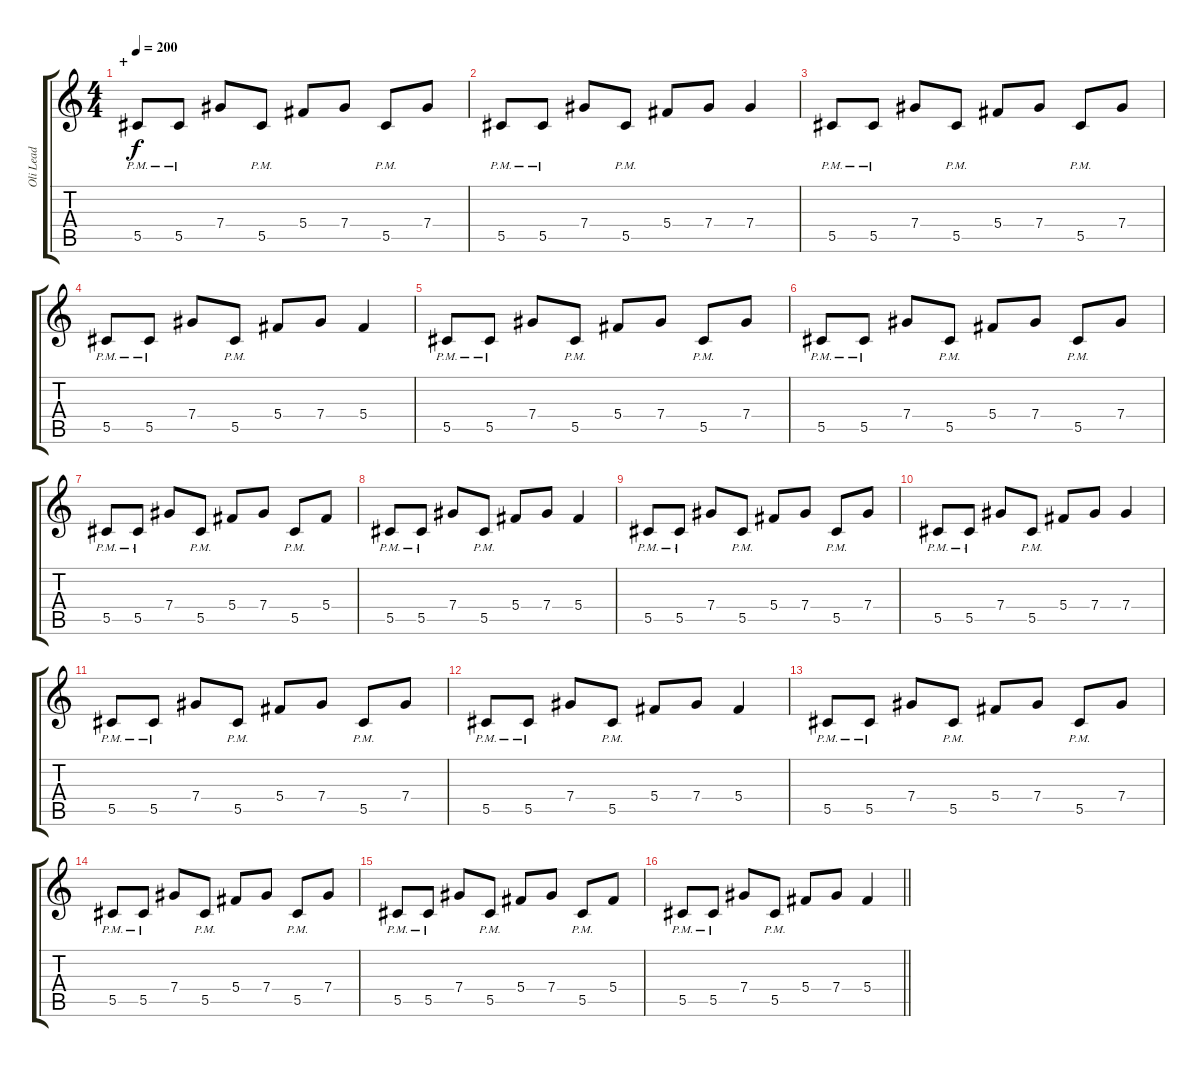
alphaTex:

\track ("Oli Lead" "Oli Lead") {instrument distortionguitar}
\staff {score tabs}
\tuning (Eb4 Bb3 Gb3 Db3 Ab2 Db2) {hide}
\ts (4 4)
\section ("" "+")
\tempo 200
\clef g2
\ks c
5.5{pm}.8{dy f} 5.5{pm}.8 7.4.8 5.5{pm}.8 5.4.8 7.4.8 5.5{pm}.8 7.4.8 |
5.5{pm}.8 5.5{pm}.8 7.4.8 5.5{pm}.8 5.4.8 7.4.8 7.4.4 |
5.5{pm}.8 5.5{pm}.8 7.4.8 5.5{pm}.8 5.4.8 7.4.8 5.5{pm}.8 7.4.8 |
5.5{pm}.8 5.5{pm}.8 7.4.8 5.5{pm}.8 5.4.8 7.4.8 5.4.4 |
5.5{pm}.8 5.5{pm}.8 7.4.8 5.5{pm}.8 5.4.8 7.4.8 5.5{pm}.8 7.4.8 |
5.5{pm}.8 5.5{pm}.8 7.4.8 5.5{pm}.8 5.4.8 7.4.8 5.5{pm}.8 7.4.8 |
5.5{pm}.8 5.5{pm}.8 7.4.8 5.5{pm}.8 5.4.8 7.4.8 5.5{pm}.8 5.4.8 |
5.5{pm}.8 5.5{pm}.8 7.4.8 5.5{pm}.8 5.4.8 7.4.8 5.4.4 |
5.5{pm}.8 5.5{pm}.8 7.4.8 5.5{pm}.8 5.4.8 7.4.8 5.5{pm}.8 7.4.8 |
5.5{pm}.8 5.5{pm}.8 7.4.8 5.5{pm}.8 5.4.8 7.4.8 7.4.4 |
5.5{pm}.8 5.5{pm}.8 7.4.8 5.5{pm}.8 5.4.8 7.4.8 5.5{pm}.8 7.4.8 |
5.5{pm}.8 5.5{pm}.8 7.4.8 5.5{pm}.8 5.4.8 7.4.8 5.4.4 |
5.5{pm}.8 5.5{pm}.8 7.4.8 5.5{pm}.8 5.4.8 7.4.8 5.5{pm}.8 7.4.8 |
5.5{pm}.8 5.5{pm}.8 7.4.8 5.5{pm}.8 5.4.8 7.4.8 5.5{pm}.8 7.4.8 |
5.5{pm}.8 5.5{pm}.8 7.4.8 5.5{pm}.8 5.4.8 7.4.8 5.5{pm}.8 5.4.8 |
\barLineRight lightlight
5.5{pm}.8 5.5{pm}.8 7.4.8 5.5{pm}.8 5.4.8 7.4.8 5.4.4
